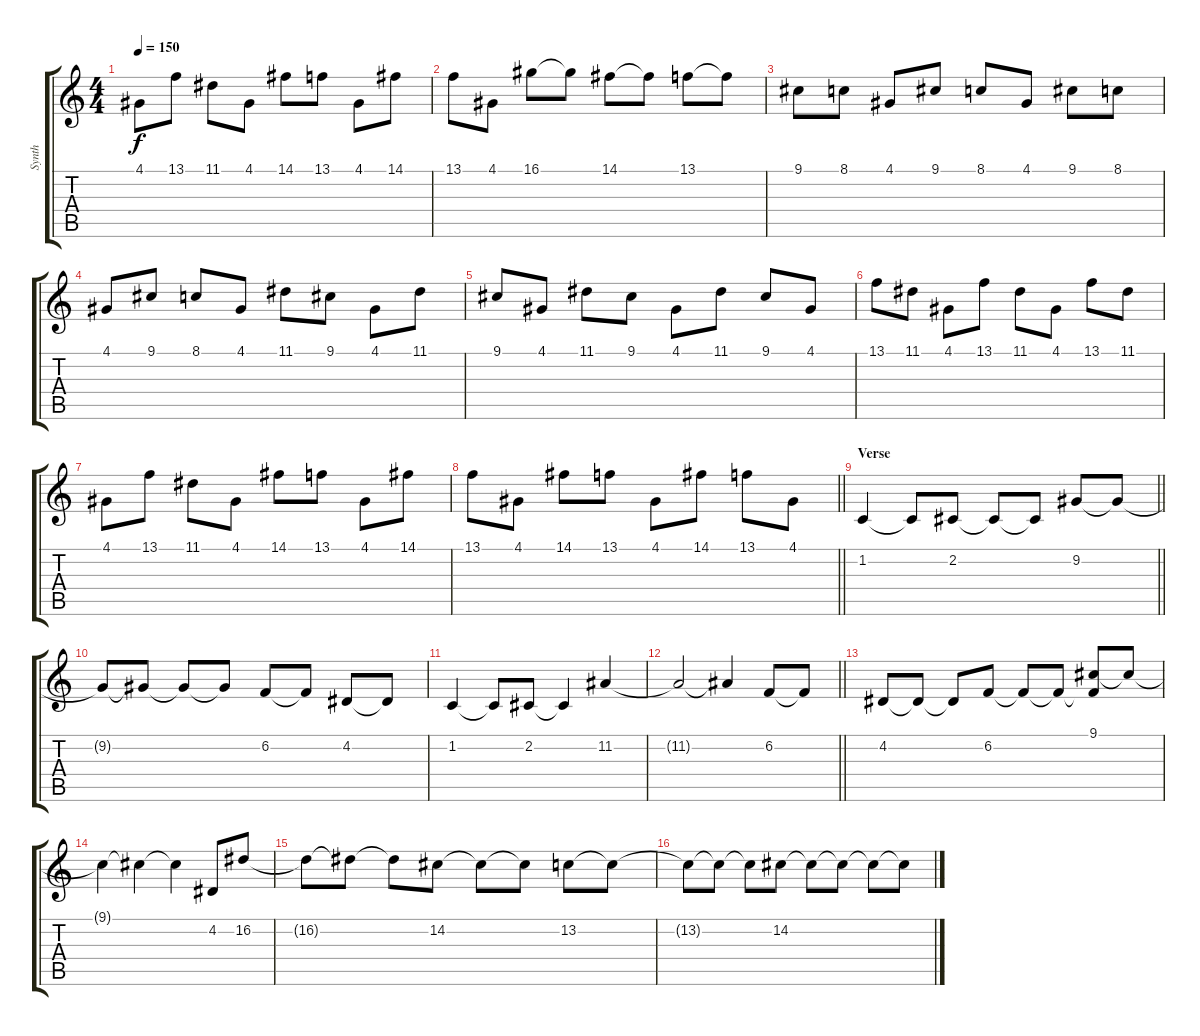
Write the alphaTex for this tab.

\track ("Synth" "Synth") {instrument synthstrings2}
\staff {score tabs}
\tuning (E4 B3 G3 D3 A2 E2) {hide}
\ts (4 4)
\tempo 150
\clef g2
\ks c
4.1.8{dy f} 13.1.8 11.1.8 4.1.8 14.1.8 13.1.8 4.1.8 14.1.8 |
13.1.8 4.1.8 16.1.8 16.1{t}.8 14.1.8 14.1{t}.8 13.1.8 13.1{t}.8 |
9.1.8 8.1.8 4.1.8 9.1.8 8.1.8 4.1.8 9.1.8 8.1.8 |
4.1.8 9.1.8 8.1.8 4.1.8 11.1.8 9.1.8 4.1.8 11.1.8 |
9.1.8 4.1.8 11.1.8 9.1.8 4.1.8 11.1.8 9.1.8 4.1.8 |
13.1.8 11.1.8 4.1.8 13.1.8 11.1.8 4.1.8 13.1.8 11.1.8 |
4.1.8 13.1.8 11.1.8 4.1.8 14.1.8 13.1.8 4.1.8 14.1.8 |
\barLineRight lightlight
13.1.8 4.1.8 14.1.8 13.1.8 4.1.8 14.1.8 13.1.8 4.1.8 |
\section ("" "Verse")
\barLineRight lightlight
1.2.4 1.2{t}.8 2.2.8 2.2{t}.8 2.2{t}.8 9.2.8 9.2{t}.8 |
9.2{t}.8 9.2{t}.8 9.2{t}.8 9.2{t}.8 6.2.8 6.2{t}.8 4.2.8 4.2{t}.8 |
1.2.4 1.2{t}.8 2.2.8 2.2{t}.4 11.2.4 |
\barLineRight lightlight
11.2{t}.2 11.2{t}.4 6.2.8 6.2{t}.8 |
4.2.8 4.2{t}.8 4.2{t}.8 6.2.8 6.2{t}.8 6.2{t}.8 (9.1 6.2{t}).8 9.1{t}.8 |
9.1{t}.4 9.1{t}.4 9.1{t}.4 4.2.8 16.2.8 |
16.2{t}.8 16.2{t}.8 16.2{t}.8 14.2.8 14.2{t}.8 14.2{t}.8 13.2.8 13.2{t}.8 |
13.2{t}.8 13.2{t}.8 13.2{t}.8 14.2.8 14.2{t}.8 14.2{t}.8 14.2{t}.8 14.2{t}.8
